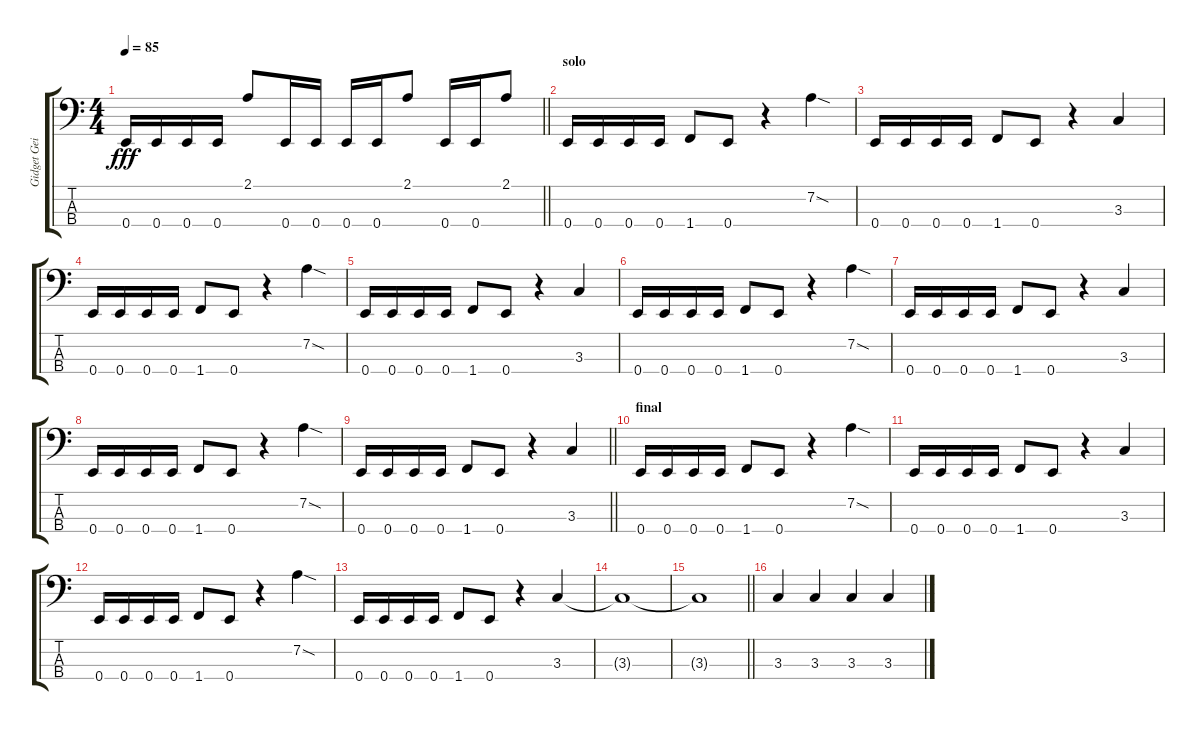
\track ("Gidget Gein" "Gidget Gei") {instrument electricbasspick}
\staff {score tabs}
\tuning (G2 D2 A1 E1) {hide}
\ts (4 4)
\tempo 85
\clef f4
\barLineRight lightlight
\ks c
0.4.16{dy fff} 0.4.16 0.4.16 0.4.16 2.1.8 0.4.16 0.4.16 0.4.16 0.4.16 2.1.8 0.4.16 0.4.16 2.1.8 |
\section ("" "solo")
0.4.16 0.4.16 0.4.16 0.4.16 1.4.8 0.4.8 r.4 7.2{sod}.4 |
0.4.16 0.4.16 0.4.16 0.4.16 1.4.8 0.4.8 r.4 3.3.4 |
0.4.16 0.4.16 0.4.16 0.4.16 1.4.8 0.4.8 r.4 7.2{sod}.4 |
0.4.16 0.4.16 0.4.16 0.4.16 1.4.8 0.4.8 r.4 3.3.4 |
0.4.16 0.4.16 0.4.16 0.4.16 1.4.8 0.4.8 r.4 7.2{sod}.4 |
0.4.16 0.4.16 0.4.16 0.4.16 1.4.8 0.4.8 r.4 3.3.4 |
0.4.16 0.4.16 0.4.16 0.4.16 1.4.8 0.4.8 r.4 7.2{sod}.4 |
\barLineRight lightlight
0.4.16 0.4.16 0.4.16 0.4.16 1.4.8 0.4.8 r.4 3.3.4 |
\section ("" "final")
0.4.16 0.4.16 0.4.16 0.4.16 1.4.8 0.4.8 r.4 7.2{sod}.4 |
0.4.16 0.4.16 0.4.16 0.4.16 1.4.8 0.4.8 r.4 3.3.4 |
0.4.16 0.4.16 0.4.16 0.4.16 1.4.8 0.4.8 r.4 7.2{sod}.4 |
0.4.16 0.4.16 0.4.16 0.4.16 1.4.8 0.4.8 r.4 3.3.4 |
3.3{t}.1 |
\barLineRight lightlight
3.3{t}.1 |
3.3.4 3.3.4 3.3.4 3.3.4
